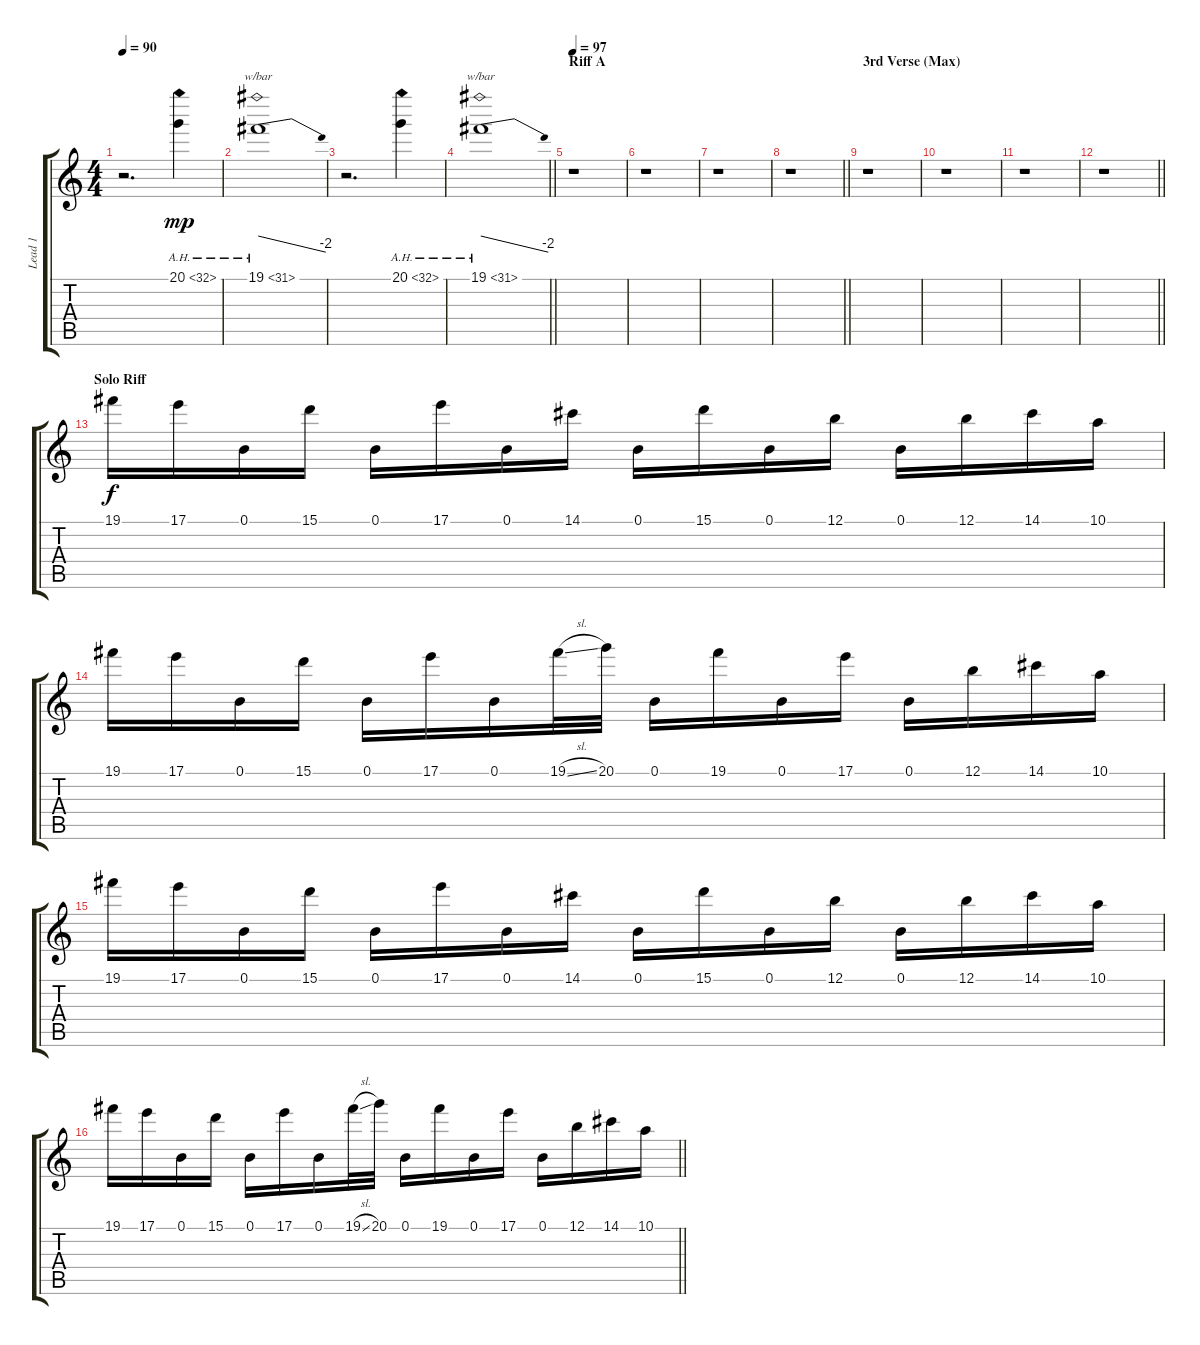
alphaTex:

\track ("Lead 1" "Lead 1") {instrument distortionguitar}
\staff {score tabs}
\tuning (B3 Gb3 D3 A2 E2 B1) {hide}
\ts (4 4)
\tempo 90
\clef g2
\ks c
r.2{d dy mp} 20.1{ah 12}.4 |
19.1{ah 12}.1{tbe (dive default 0 0 60 -8)} |
r.2{d} 20.1{ah 12}.4 |
\barLineRight lightlight
19.1{ah 12}.1{tbe (dive default 0 0 60 -8)} |
\section ("" "Riff A")
\tempo 97
r.1 |
r.1 |
r.1 |
\barLineRight lightlight
r.1 |
\section ("" "3rd Verse (Max)")
r.1 |
r.1 |
r.1 |
\barLineRight lightlight
r.1 |
\section ("" "Solo Riff")
19.1.16{dy f volume 13 balance 7 instrument distortionguitar} 17.1.16 0.1.16 15.1.16 0.1.16 17.1.16 0.1.16 14.1.16 0.1.16 15.1.16 0.1.16 12.1.16 0.1.16 12.1.16 14.1.16 10.1.16 |
19.1.16 17.1.16 0.1.16 15.1.16 0.1.16 17.1.16 0.1.16 19.1{sl}.32 20.1.32 0.1.16 19.1.16 0.1.16 17.1.16 0.1.16 12.1.16 14.1.16 10.1.16 |
19.1.16 17.1.16 0.1.16 15.1.16 0.1.16 17.1.16 0.1.16 14.1.16 0.1.16 15.1.16 0.1.16 12.1.16 0.1.16 12.1.16 14.1.16 10.1.16 |
\barLineRight lightlight
19.1.16 17.1.16 0.1.16 15.1.16 0.1.16 17.1.16 0.1.16 19.1{sl}.32 20.1.32 0.1.16 19.1.16 0.1.16 17.1.16 0.1.16 12.1.16 14.1.16 10.1.16
